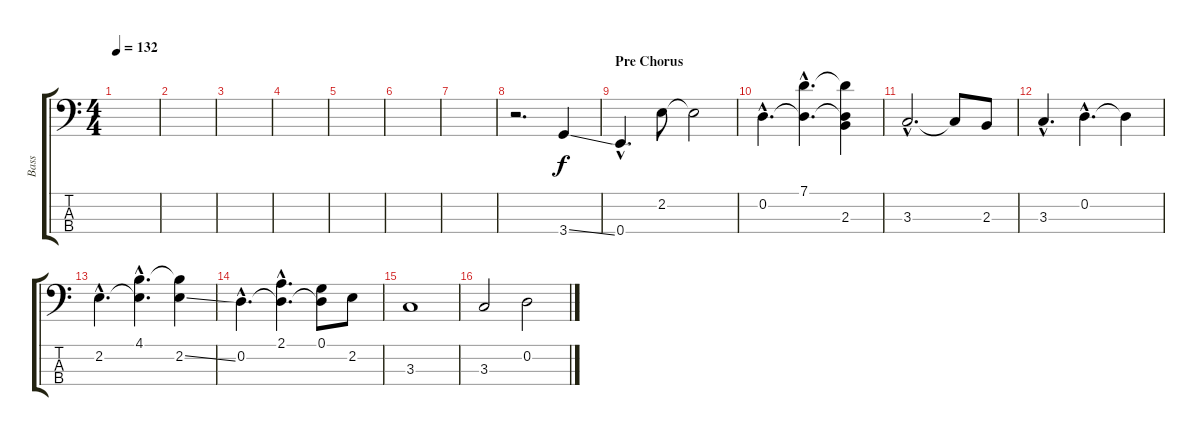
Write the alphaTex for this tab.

\track ("Bass" "Bass") {instrument electricbassfinger}
\staff {score tabs}
\tuning (G2 D2 A1 E1) {hide}
\ts (4 4)
\tempo 132
\clef f4
\ks c
|
|
|
|
|
|
|
r.2{d} 3.4{ss}.4 |
\section ("" "Pre Chorus")
0.4{hac}.4{d dy f} 2.2.8 2.2{t}.2 |
0.2{hac}.4{d} (7.1{hac} 0.2{hac t}).4{d} (7.1{t} 0.2{t} 2.3).4 |
3.3{hac}.2{d} 3.3{t}.8 2.3.8 |
3.3{hac}.4{d} 0.2{hac}.4{d} 0.2{t}.4 |
2.2{hac}.4{d} (4.1{hac} 2.2{hac t}).4{d} (4.1{t} 2.2{ss}).4 |
0.2{hac}.4{d} (2.1{hac} 0.2{hac t}).4{d} (0.1 0.2{t}).8 2.2.8 |
3.3.1 |
3.3.2 0.2.2
